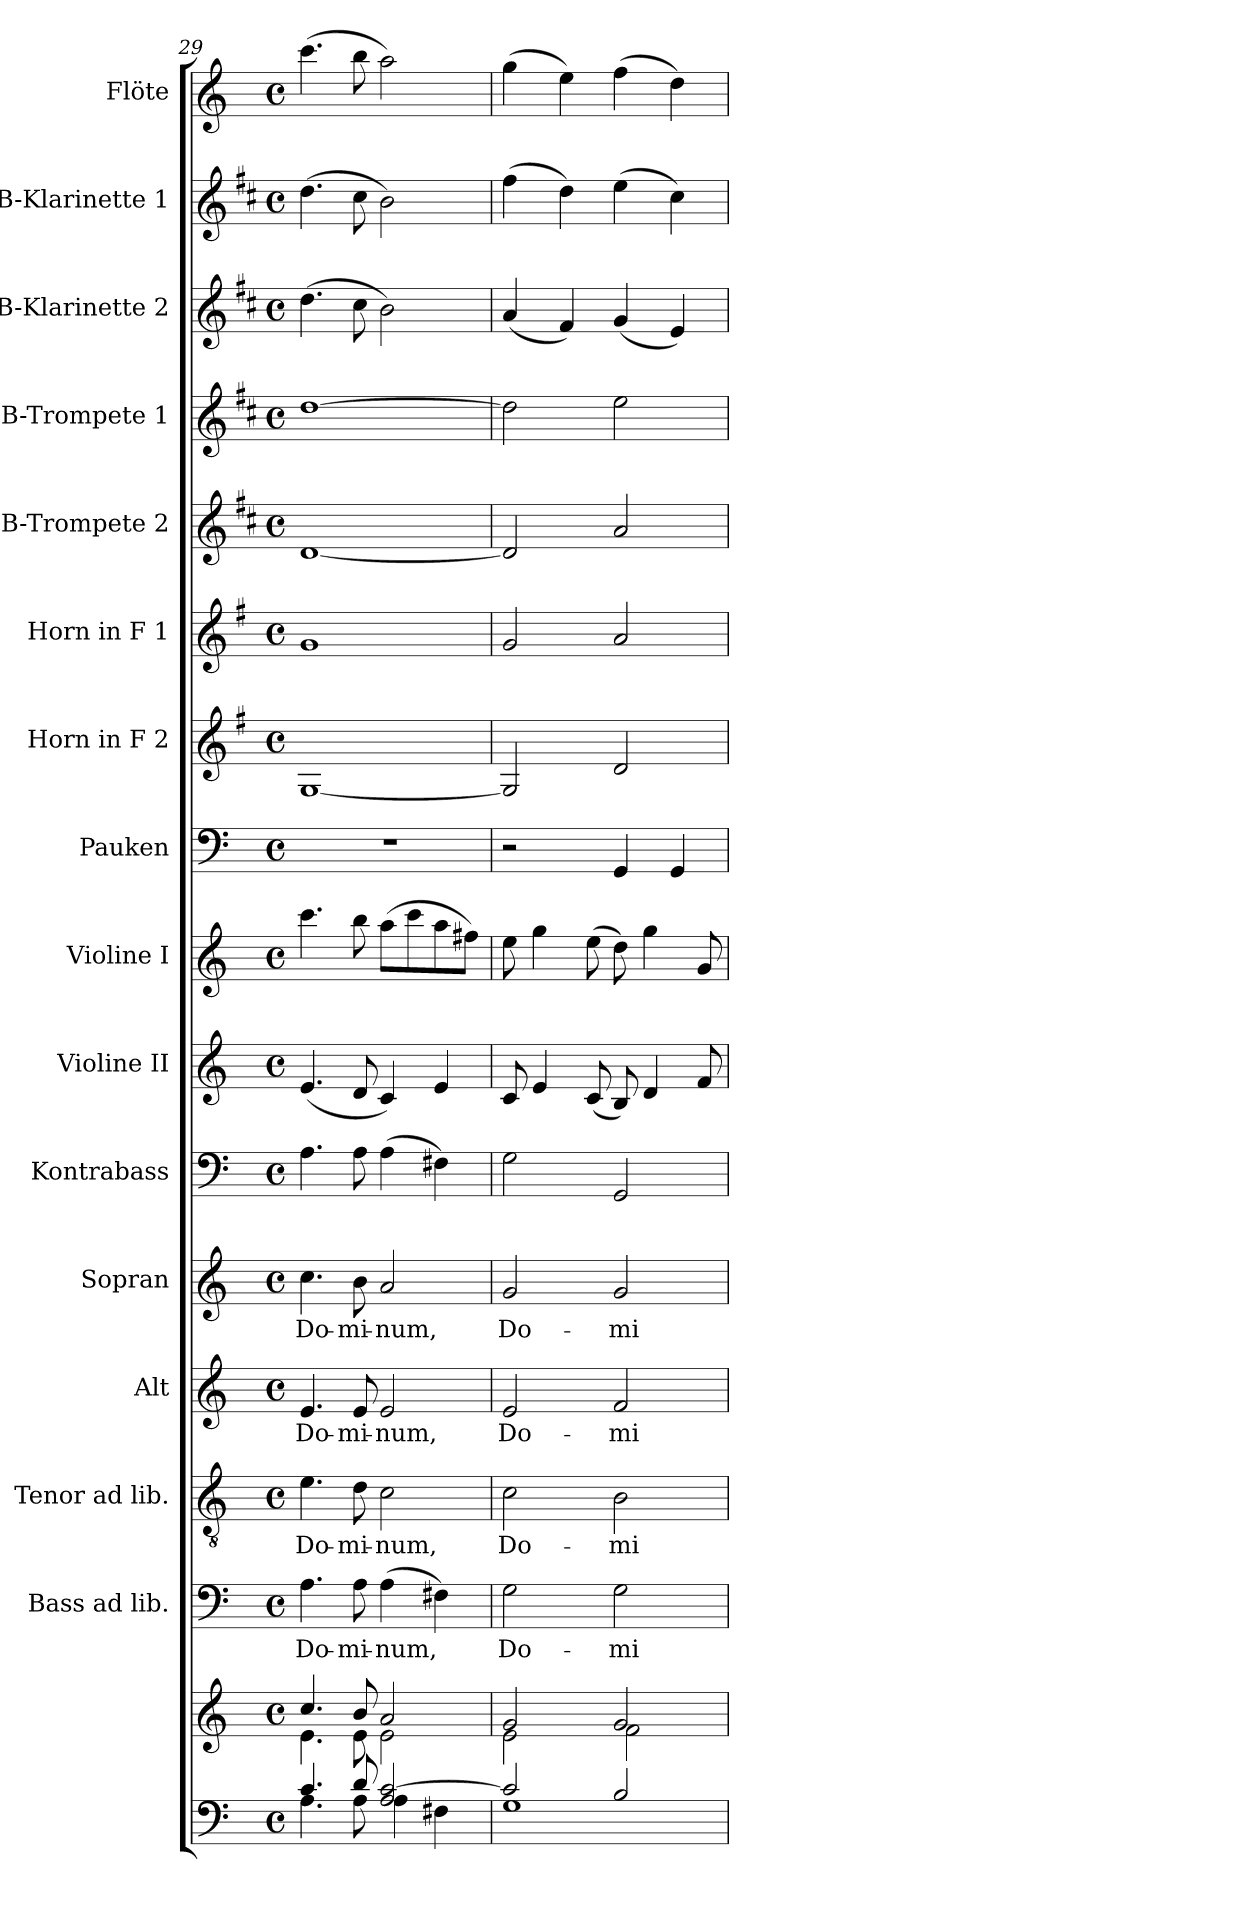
**kern	**kern	**kern	**text	**kern	**text	**kern	**text	**kern	**text	**kern	**kern	**kern	**kern	**kern	**kern	**kern	**kern	**kern	**kern	**kern
*part16	*part16	*part15	*part15	*part14	*part14	*part13	*part13	*part12	*part12	*part11	*part10	*part9	*part8	*part7	*part6	*part5	*part4	*part3	*part2	*part1
*staff17	*staff16	*staff15	*staff15	*staff14	*staff14	*staff13	*staff13	*staff12	*staff12	*staff11	*staff10	*staff9	*staff8	*staff7	*staff6	*staff5	*staff4	*staff3	*staff2	*staff1
*	*	*I"Bass ad lib.	*	*I"Tenor ad lib.	*	*I"Alt	*	*I"Sopran	*	*I"Kontrabass	*I"Violine II	*I"Violine I	*I"Pauken	*I"Horn in F 2	*I"Horn in F 1	*I"B-Trompete 2	*I"B-Trompete 1	*I"B-Klarinette 2	*I"B-Klarinette 1	*I"Flöte
*	*	*I'B.	*	*I'T.	*	*I'A.	*	*I'S.	*	*I'Kb.	*I'Vl. II	*I'Vl. I	*I'Pk.	*	*I'Hr. 1	*I'B Trp. 2	*I'B Trp. 1	*I'B Kl. 2	*I'B Kl. 1	*I'Fl.
*clefF4	*clefG2	*clefF4	*	*clefGv2	*	*clefG2	*	*clefG2	*	*clefF4	*clefG2	*clefG2	*clefF4	*clefG2	*clefG2	*clefG2	*clefG2	*clefG2	*clefG2	*clefG2
*	*	*	*	*	*	*	*	*	*	*ITrd7c12	*	*	*	*ITrd4c7	*ITrd4c7	*ITrd1c2	*ITrd1c2	*ITrd1c2	*ITrd1c2	*
*k[]	*k[]	*k[]	*	*k[]	*	*k[]	*	*k[]	*	*k[]	*k[]	*k[]	*k[]	*k[]	*k[]	*k[]	*k[]	*k[]	*k[]	*k[]
*C:	*C:	*C:	*	*C:	*	*C:	*	*C:	*	*C:	*C:	*C:	*C:	*C:	*C:	*C:	*C:	*C:	*C:	*C:
*M4/4	*M4/4	*M4/4	*	*M4/4	*	*M4/4	*	*M4/4	*	*M4/4	*M4/4	*M4/4	*M4/4	*M4/4	*M4/4	*M4/4	*M4/4	*M4/4	*M4/4	*M4/4
*met(c)	*met(c)	*met(c)	*	*met(c)	*	*met(c)	*	*met(c)	*	*met(c)	*met(c)	*met(c)	*met(c)	*met(c)	*met(c)	*met(c)	*met(c)	*met(c)	*met(c)	*met(c)
=29	=29	=29	=29	=29	=29	=29	=29	=29	=29	=29	=29	=29	=29	=29	=29	=29	=29	=29	=29	=29
*^	*^	*	*	*	*	*	*	*	*	*	*	*	*	*	*	*	*	*	*	*
!	!	!	!	!	!LO:LY:b	!	!LO:LY:b	!	!LO:LY:b	!	!LO:LY:b	!	!	!	!	!	!	!	!	!	!	!
4.c/	4.A\	4.cc/	4.e\	4.A\	Do-	4.e\	Do-	4.e/	Do-	4.cc\	Do-	4.AA\	(<4.e/	4.ccc\	1r	[1C	1c	[1c	[1cc	(>4.cc\	(>4.cc\	(>4.ccc\
!	!	!	!	!	!LO:LY:b	!	!LO:LY:b	!	!LO:LY:b	!	!LO:LY:b	!	!	!	!	!	!	!	!	!	!	!
8d/	8A\	8b/	8e\	8A\	-mi-	8d\	-mi-	8e/	-mi-	8b\	-mi-	8AA\	8d/	8bb\	.	.	.	.	.	8b\	8b\	8bb\
!	!	!	!	!	!LO:LY:b	!	!LO:LY:b	!	!LO:LY:b	!	!LO:LY:b	!	!	!	!	!	!	!	!	!	!	!
2A/ [>2c/	4A\	2a/	2e\	(>4A\	-num,	2c\	-num,	2e/	-num,	2a/	-num,	(>4AA\	4c/)	(>8aa\L	.	.	.	.	.	2a\)	2a\)	2aa\)
.	.	.	.	.	.	.	.	.	.	.	.	.	.	8ccc\	.	.	.	.	.	.	.	.
.	4F#X\	.	.	4F#X\)	.	.	.	.	.	.	.	4FF#X\)	4e/	8aa\	.	.	.	.	.	.	.	.
.	.	.	.	.	.	.	.	.	.	.	.	.	.	8ff#X\J)	.	.	.	.	.	.	.	.
=30	=30	=30	=30	=30	=30	=30	=30	=30	=30	=30	=30	=30	=30	=30	=30	=30	=30	=30	=30	=30	=30	=30
!	!	!	!	!	!LO:LY:b	!	!LO:LY:b	!	!LO:LY:b	!	!LO:LY:b	!	!	!	!	!	!	!	!	!	!	!
2c/]	1G	2g/	2e\	2G\	Do-	2c\	Do-	2e/	Do-	2g/	Do-	2GG\	8c/	8ee\	2r	2C/]	2c/	2c/]	2cc\]	(<4g/	(>4ee\	(>4gg\
.	.	.	.	.	.	.	.	.	.	.	.	.	4e/	4gg\	.	.	.	.	.	.	.	.
.	.	.	.	.	.	.	.	.	.	.	.	.	.	.	.	.	.	.	.	4e/)	4cc\)	4ee\)
.	.	.	.	.	.	.	.	.	.	.	.	.	(<8c/	(>8ee\	.	.	.	.	.	.	.	.
!	!	!	!	!	!LO:LY:b	!	!LO:LY:b	!	!LO:LY:b	!	!LO:LY:b	!	!	!	!	!	!	!	!	!	!	!
2B/	.	2g/	2f\	2G\	-mi-	2B\	-mi-	2f/	-mi-	2g/	-mi-	2GGG/	8B/)	8dd\)	4GG/	2G/	2d/	2g/	2dd\	(<4f/	(>4dd\	(>4ff\
.	.	.	.	.	.	.	.	.	.	.	.	.	4d/	4gg\	.	.	.	.	.	.	.	.
.	.	.	.	.	.	.	.	.	.	.	.	.	.	.	4GG/	.	.	.	.	4d/)	4b\)	4dd\)
.	.	.	.	.	.	.	.	.	.	.	.	.	8f/	8g/	.	.	.	.	.	.	.	.
*v	*v	*	*	*	*	*	*	*	*	*	*	*	*	*	*	*	*	*	*	*	*	*
*	*v	*v	*	*	*	*	*	*	*	*	*	*	*	*	*	*	*	*	*	*	*
=	=	=	=	=	=	=	=	=	=	=	=	=	=	=	=	=	=	=	=	=
*-	*-	*-	*-	*-	*-	*-	*-	*-	*-	*-	*-	*-	*-	*-	*-	*-	*-	*-	*-	*-
